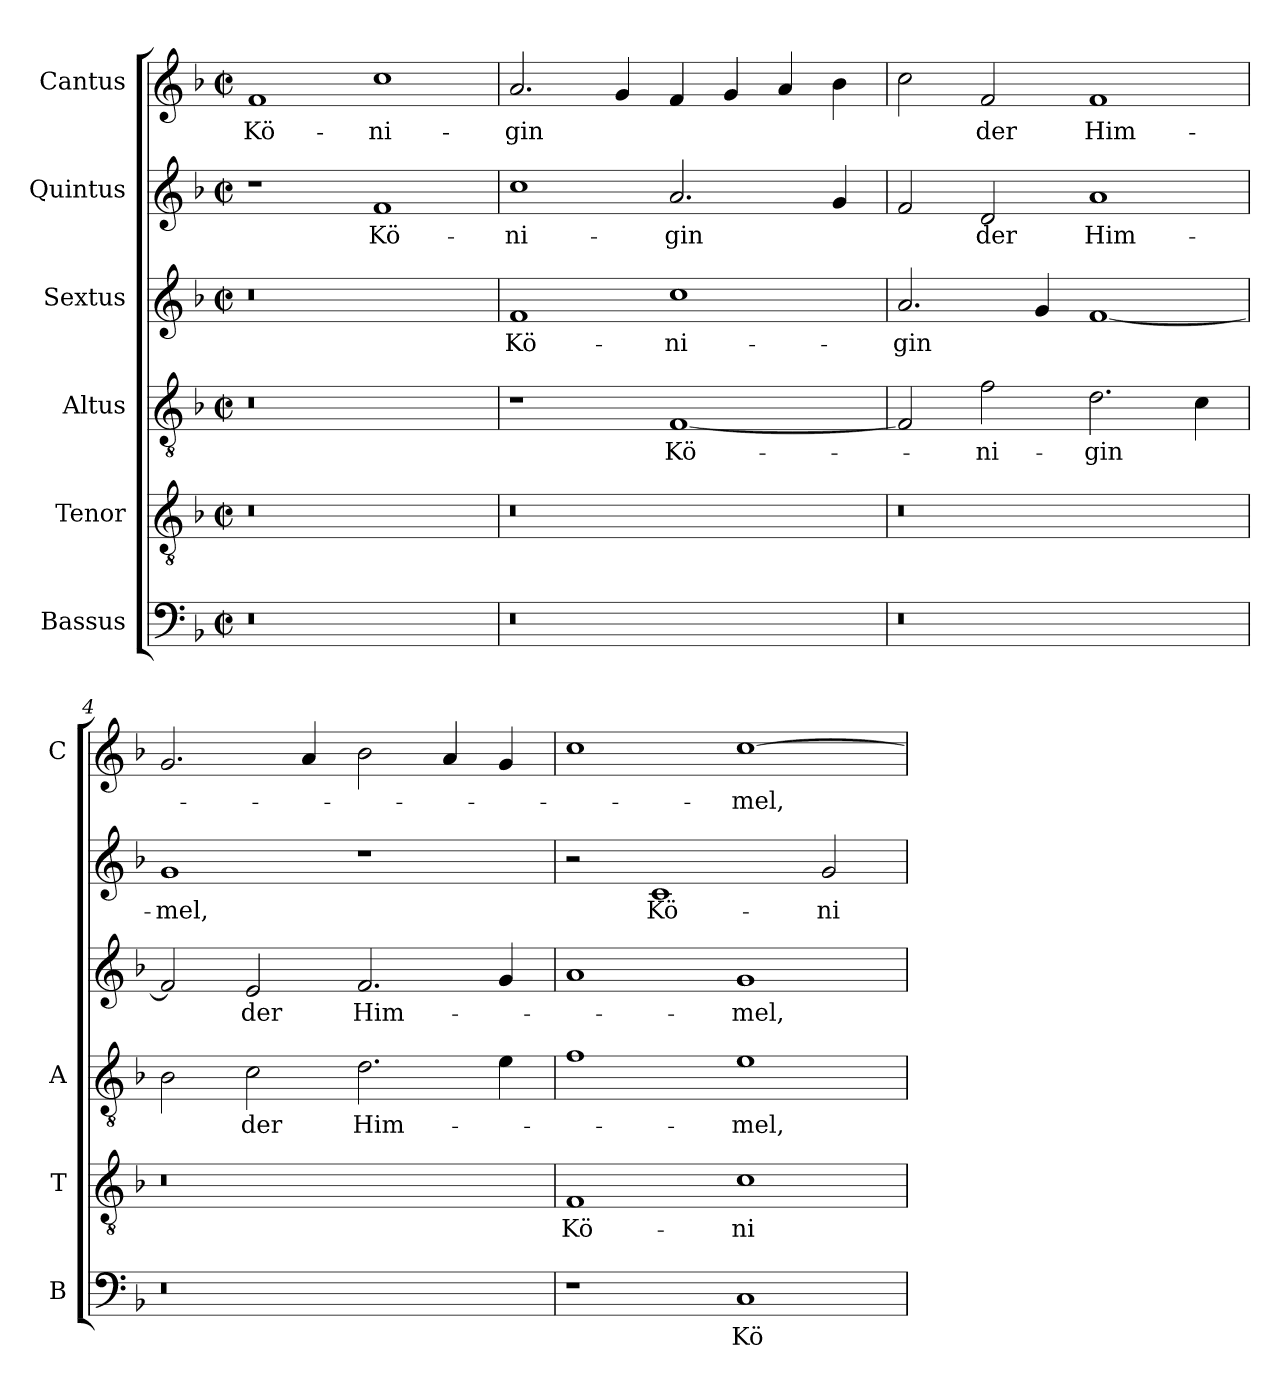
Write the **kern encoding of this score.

**kern	**text	**kern	**text	**kern	**text	**kern	**text	**kern	**text	**kern	**text
*part6	*part6	*part5	*part5	*part4	*part4	*part3	*part3	*part2	*part2	*part1	*part1
*staff6	*staff6	*staff5	*staff5	*staff4	*staff4	*staff3	*staff3	*staff2	*staff2	*staff1	*staff1
*I"Bassus	*	*I"Tenor	*	*I"Altus	*	*I"Sextus	*	*I"Quintus	*	*I"Cantus	*
*I'B	*	*I'T	*	*I'A	*	*	*	*	*	*I'C	*
*clefF4	*	*clefGv2	*	*clefGv2	*	*clefG2	*	*clefG2	*	*clefG2	*
*k[b-]	*	*k[b-]	*	*k[b-]	*	*k[b-]	*	*k[b-]	*	*k[b-]	*
*F:	*	*F:	*	*F:	*	*F:	*	*F:	*	*F:	*
*M2/2	*	*M2/2	*	*M2/2	*	*M2/2	*	*M2/2	*	*M2/2	*
*met(c|)	*	*met(c|)	*	*met(c|)	*	*met(c|)	*	*met(c|)	*	*met(c|)	*
=1	=1	=1	=1	=1	=1	=1	=1	=1	=1	=1	=1
0r	.	0r	.	0r	.	0r	.	1r	.	1f	Kö-
.	.	.	.	.	.	.	.	1f	Kö-	1cc	-ni-
=2	=2	=2	=2	=2	=2	=2	=2	=2	=2	=2	=2
0r	.	0r	.	1r	.	1f	Kö-	1cc	-ni-	2.a/	-gin
.	.	.	.	.	.	.	.	.	.	4g/	.
.	.	.	.	[1F	Kö-	1cc	-ni-	2.a/	-gin	4f/	.
.	.	.	.	.	.	.	.	.	.	4g/	.
.	.	.	.	.	.	.	.	.	.	4a/	.
.	.	.	.	.	.	.	.	4g/	.	4b-\	.
=3	=3	=3	=3	=3	=3	=3	=3	=3	=3	=3	=3
0r	.	0r	.	2F/]	.	2.a/	-gin	2f/	.	2cc\	.
.	.	.	.	2f\	-ni-	.	.	2d/	der	2f/	der
.	.	.	.	.	.	4g/	.	.	.	.	.
.	.	.	.	2.d\	-gin	[1f	.	1a	Him-	1f	Him-
.	.	.	.	4c\	.	.	.	.	.	.	.
!!LO:LB:g=z
=4	=4	=4	=4	=4	=4	=4	=4	=4	=4	=4	=4
0r	.	0r	.	2B-\	.	2f/]	.	1g	-mel,	2.g/	.
.	.	.	.	2c\	der	2e/	der	.	.	.	.
.	.	.	.	.	.	.	.	.	.	4a/	.
.	.	.	.	2.d\	Him-	2.f/	Him-	1r	.	2b-\	.
.	.	.	.	.	.	.	.	.	.	4a/	.
.	.	.	.	4e\	.	4g/	.	.	.	4g/	.
=5	=5	=5	=5	=5	=5	=5	=5	=5	=5	=5	=5
1r	.	1F	Kö-	1f	.	1a	.	2r	.	1cc	.
.	.	.	.	.	.	.	.	1c	Kö-	.	.
1C	Kö-	1c	-ni-	1e	-mel,	1g	-mel,	.	.	[1cc	-mel,
.	.	.	.	.	.	.	.	2g/	-ni-	.	.
=	=	=	=	=	=	=	=	=	=	=	=
*-	*-	*-	*-	*-	*-	*-	*-	*-	*-	*-	*-
